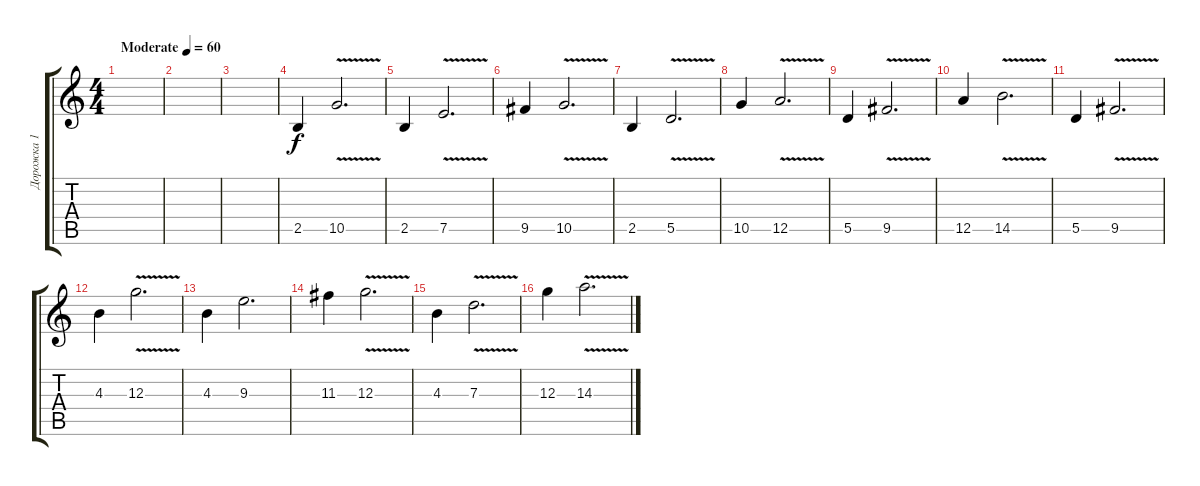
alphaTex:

\track ("Дорожка 1" "Дорожка 1") {instrument distortionguitar}
\staff {score tabs}
\tuning (E4 B3 G3 D3 A2 E2) {hide}
\ts (4 4)
\tempo (60 "Moderate")
\clef g2
\ks c
|
|
|
2.5.4 10.5{v}.2{d} |
2.5.4 7.5{v}.2{d} |
9.5.4 10.5{v}.2{d} |
2.5.4 5.5{v}.2{d} |
10.5.4 12.5{v}.2{d} |
5.5.4 9.5{v}.2{d} |
12.5.4 14.5{v}.2{d} |
5.5.4 9.5{v}.2{d} |
4.3.4 12.3{v}.2{d} |
4.3.4 9.3.2{d} |
11.3.4 12.3{v}.2{d} |
4.3.4 7.3{v}.2{d} |
12.3.4 14.3{v}.2{d}
